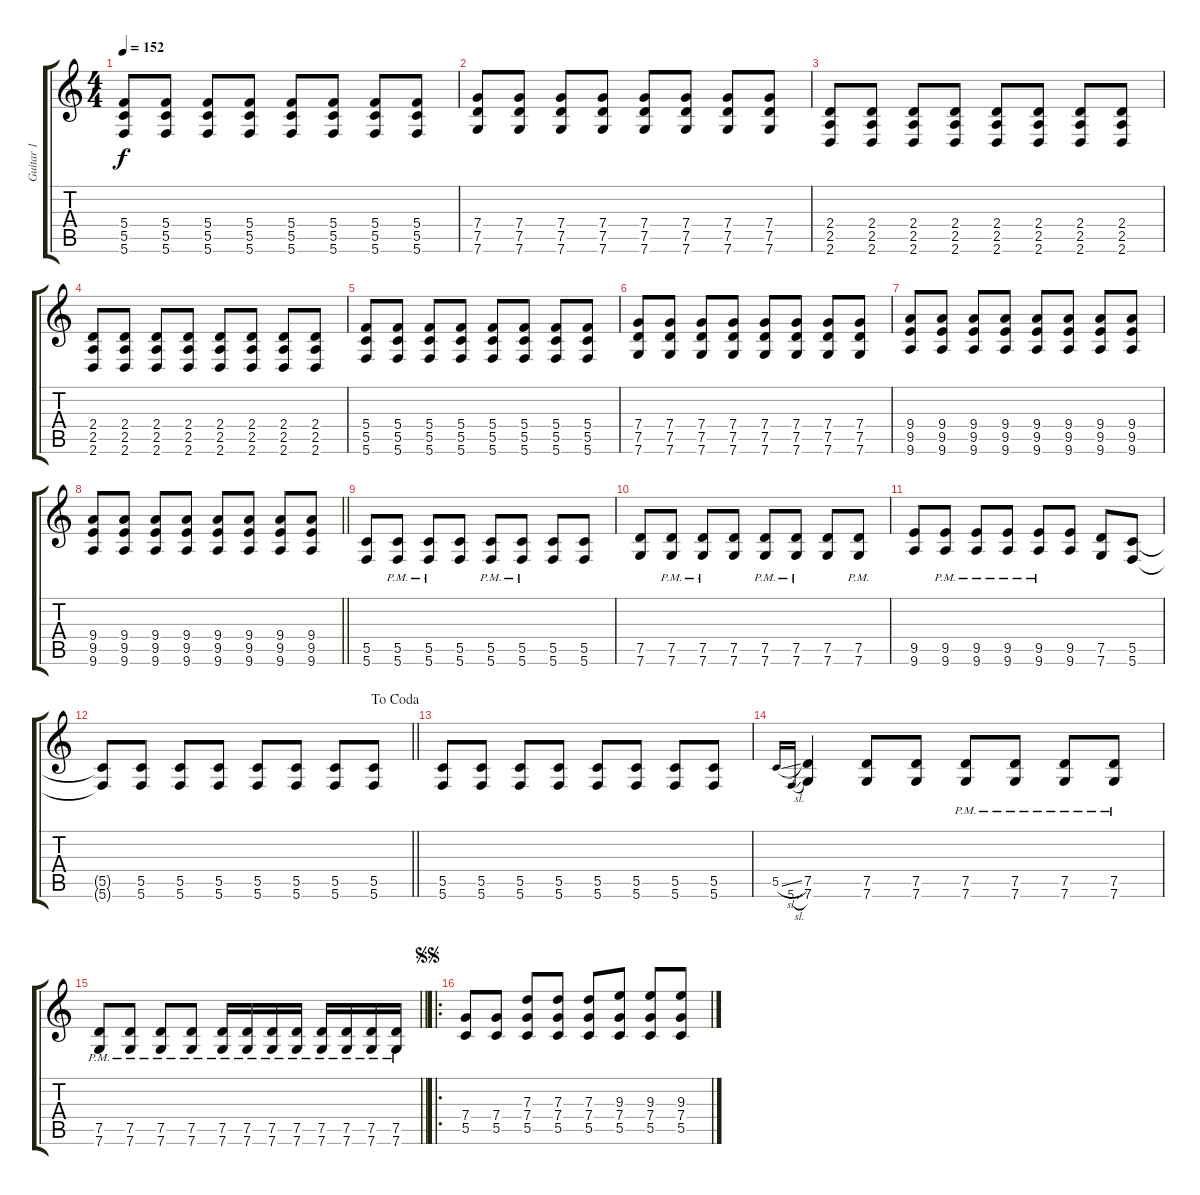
\track ("Guitar 1" "Guitar 1") {instrument overdrivenguitar}
\staff {score tabs}
\tuning (E4 C4 G3 C3 G2 C2) {hide}
\ts (4 4)
\tempo 152
\clef g2
\ks c
(5.4 5.5 5.6).8{dy f} (5.4 5.5 5.6).8 (5.4 5.5 5.6).8 (5.4 5.5 5.6).8 (5.4 5.5 5.6).8 (5.4 5.5 5.6).8 (5.4 5.5 5.6).8 (5.4 5.5 5.6).8 |
(7.4 7.5 7.6).8 (7.4 7.5 7.6).8 (7.4 7.5 7.6).8 (7.4 7.5 7.6).8 (7.4 7.5 7.6).8 (7.4 7.5 7.6).8 (7.4 7.5 7.6).8 (7.4 7.5 7.6).8 |
(2.4 2.5 2.6).8 (2.4 2.5 2.6).8 (2.4 2.5 2.6).8 (2.4 2.5 2.6).8 (2.4 2.5 2.6).8 (2.4 2.5 2.6).8 (2.4 2.5 2.6).8 (2.4 2.5 2.6).8 |
(2.4 2.5 2.6).8 (2.4 2.5 2.6).8 (2.4 2.5 2.6).8 (2.4 2.5 2.6).8 (2.4 2.5 2.6).8 (2.4 2.5 2.6).8 (2.4 2.5 2.6).8 (2.4 2.5 2.6).8 |
(5.4 5.5 5.6).8 (5.4 5.5 5.6).8 (5.4 5.5 5.6).8 (5.4 5.5 5.6).8 (5.4 5.5 5.6).8 (5.4 5.5 5.6).8 (5.4 5.5 5.6).8 (5.4 5.5 5.6).8 |
(7.4 7.5 7.6).8 (7.4 7.5 7.6).8 (7.4 7.5 7.6).8 (7.4 7.5 7.6).8 (7.4 7.5 7.6).8 (7.4 7.5 7.6).8 (7.4 7.5 7.6).8 (7.4 7.5 7.6).8 |
(9.4 9.5 9.6).8 (9.4 9.5 9.6).8 (9.4 9.5 9.6).8 (9.4 9.5 9.6).8 (9.4 9.5 9.6).8 (9.4 9.5 9.6).8 (9.4 9.5 9.6).8 (9.4 9.5 9.6).8 |
\barLineRight lightlight
(9.4 9.5 9.6).8 (9.4 9.5 9.6).8 (9.4 9.5 9.6).8 (9.4 9.5 9.6).8 (9.4 9.5 9.6).8 (9.4 9.5 9.6).8 (9.4 9.5 9.6).8 (9.4 9.5 9.6).8 |
(5.5 5.6).8 (5.5{pm} 5.6{pm}).8 (5.5{pm} 5.6{pm}).8 (5.5 5.6).8 (5.5{pm} 5.6{pm}).8 (5.5{pm} 5.6{pm}).8 (5.5 5.6).8 (5.5 5.6).8 |
(7.5 7.6).8 (7.5{pm} 7.6{pm}).8 (7.5{pm} 7.6{pm}).8 (7.5 7.6).8 (7.5{pm} 7.6{pm}).8 (7.5{pm} 7.6{pm}).8 (7.5 7.6).8 (7.5{pm} 7.6{pm}).8 |
(9.5 9.6).8 (9.5{pm} 9.6).8 (9.5{pm} 9.6).8 (9.5{pm} 9.6{pm}).8 (9.5{pm} 9.6).8 (9.5 9.6).8 (7.5 7.6).8 (5.5 5.6).8 |
\jump dacoda
\barLineRight lightlight
(5.5{t} 5.6{t}).8 (5.5 5.6).8 (5.5 5.6).8 (5.5 5.6).8 (5.5 5.6).8 (5.5 5.6).8 (5.5 5.6).8 (5.5 5.6).8 |
(5.5 5.6).8 (5.5 5.6).8 (5.5 5.6).8 (5.5 5.6).8 (5.5 5.6).8 (5.5 5.6).8 (5.5 5.6).8 (5.5 5.6).8 |
5.5{sl}.16{gr onbeat} 5.6{sl}.16{gr onbeat} (7.5 7.6).4 (7.5 7.6).8 (7.5 7.6).8 (7.5{pm} 7.6{pm}).8 (7.5{pm} 7.6{pm}).8 (7.5{pm} 7.6{pm}).8 (7.5{pm} 7.6{pm}).8 |
\barLineRight lightlight
(7.5{pm} 7.6{pm}).8 (7.5{pm} 7.6{pm}).8 (7.5{pm} 7.6{pm}).8 (7.5{pm} 7.6{pm}).8 (7.5{pm} 7.6{pm}).16 (7.5{pm} 7.6{pm}).16 (7.5{pm} 7.6{pm}).16 (7.5{pm} 7.6{pm}).16 (7.5{pm} 7.6{pm}).16 (7.5{pm} 7.6{pm}).16 (7.5{pm} 7.6{pm}).16 (7.5{pm} 7.6{pm}).16 |
\ro
\jump segnosegno
(7.4 5.5).8 (7.4 5.5).8 (7.3 7.4 5.5).8 (7.3 7.4 5.5).8 (7.3 7.4 5.5).8 (9.3 7.4 5.5).8 (9.3 7.4 5.5).8 (9.3 7.4 5.5).8
